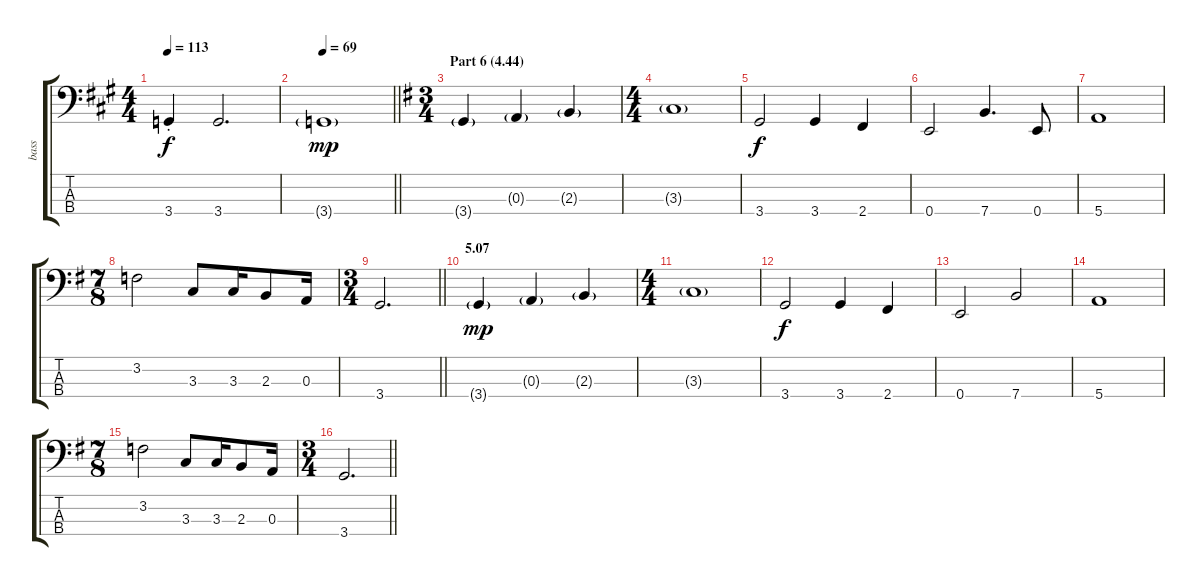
\track ("bass" "bass") {instrument electricbassfinger}
\staff {score tabs}
\tuning (G2 D2 A1 E1) {hide}
\ts (4 4)
\tempo 113
\clef f4
\ks a
3.4{st}.4{dy f} 3.4.2{d} |
\tempo 69
\barLineRight lightlight
3.4{g}.1{dy mp} |
\ts (3 4)
\section ("" "Part 6 (4.44)")
\ks g
3.4{g}.4 0.3{g}.4 2.3{g}.4 |
\ts (4 4)
3.3{g}.1 |
3.4.2{dy f} 3.4.4 2.4.4 |
0.4.2 7.4.4{d} 0.4.8 |
5.4.1 |
\ts (7 8)
3.2.2 3.3.8 3.3.16 2.3.8 0.3.16 |
\ts (3 4)
\barLineRight lightlight
3.4.2{d} |
\section ("" "5.07")
3.4{g}.4{dy mp} 0.3{g}.4 2.3{g}.4 |
\ts (4 4)
3.3{g}.1 |
3.4.2{dy f} 3.4.4 2.4.4 |
0.4.2 7.4.2 |
5.4.1 |
\ts (7 8)
3.2.2 3.3.8 3.3.16 2.3.8 0.3.16 |
\ts (3 4)
\barLineRight lightlight
3.4.2{d}
